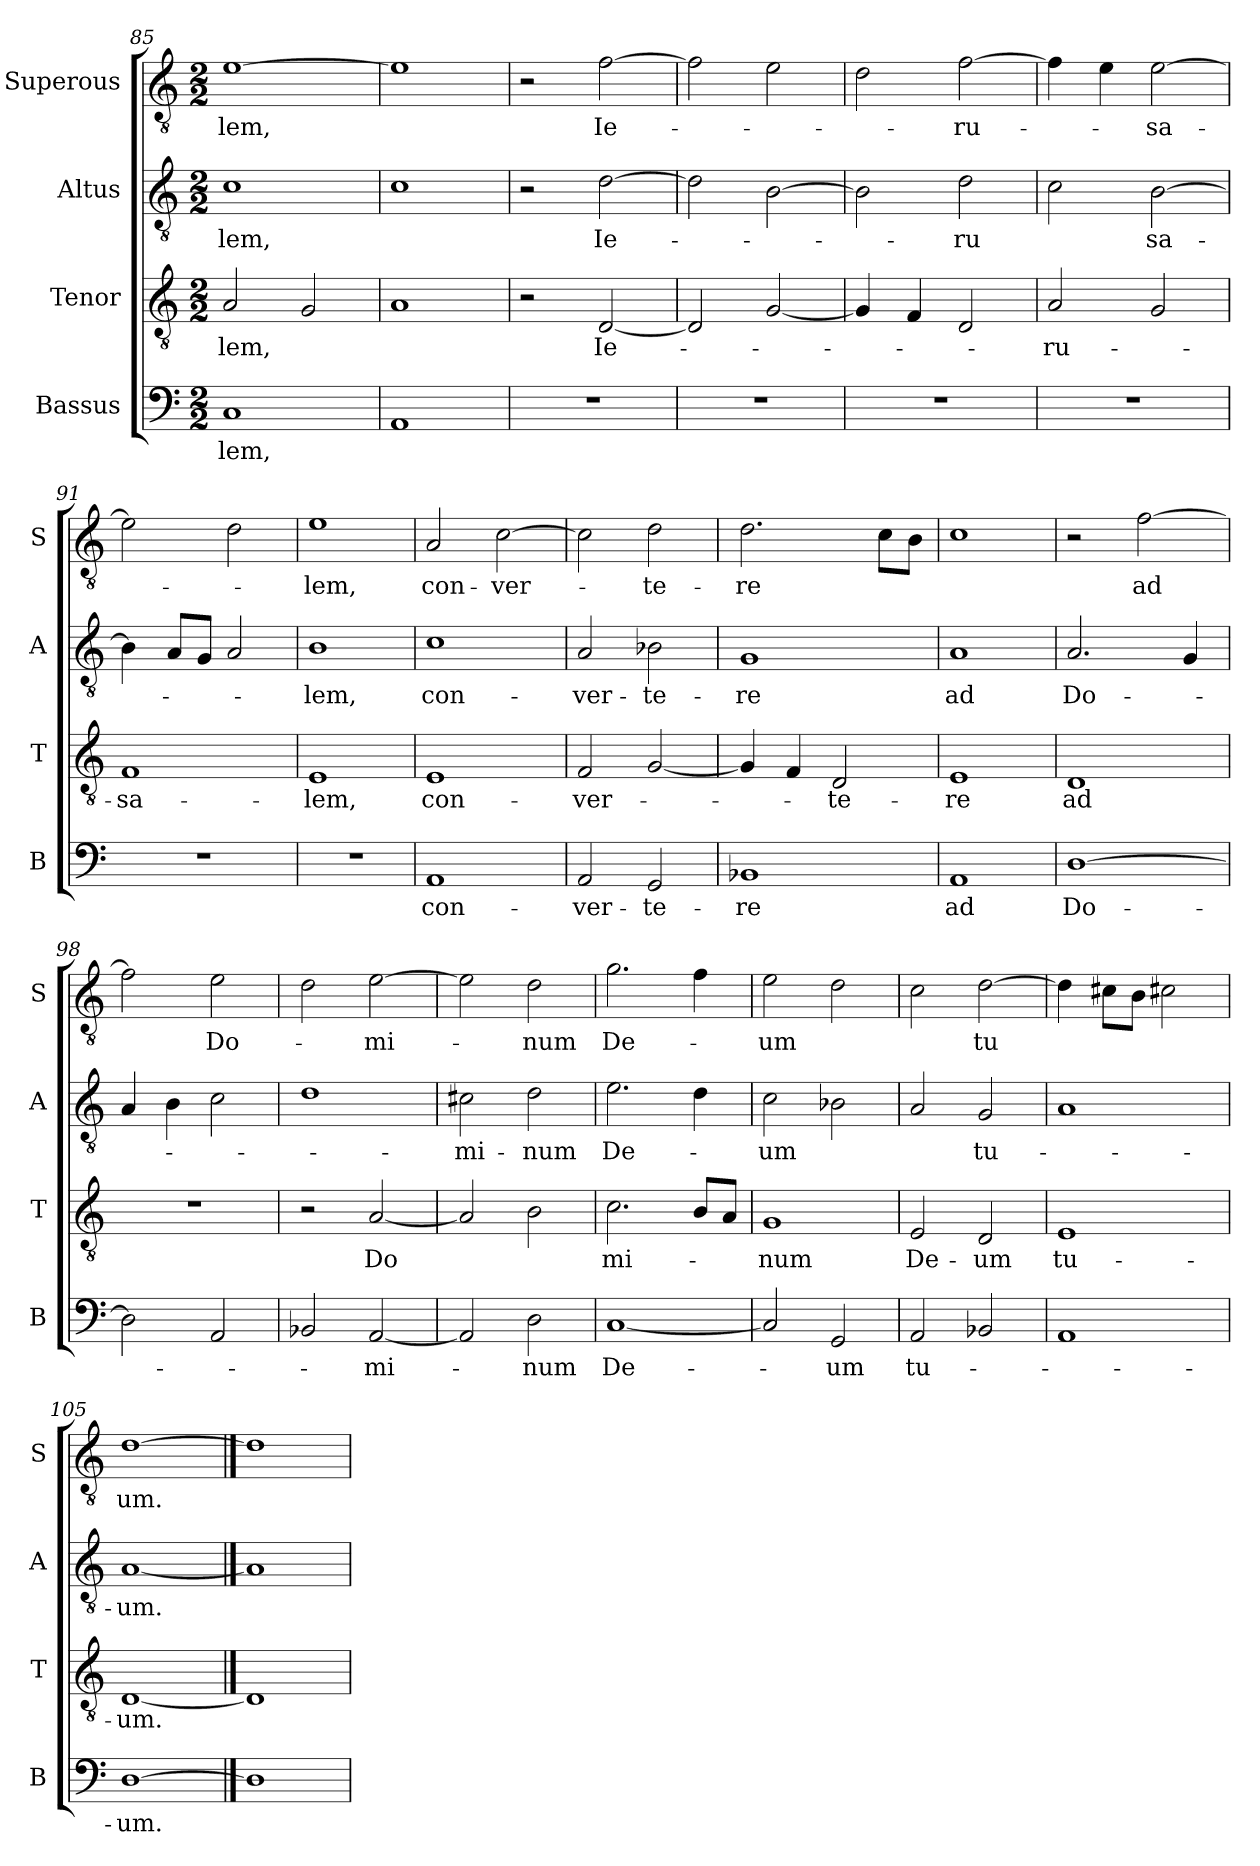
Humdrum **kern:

**kern	**text	**kern	**text	**kern	**text	**kern	**text
*part4	*part4	*part3	*part3	*part2	*part2	*part1	*part1
*staff4	*staff4	*staff3	*staff3	*staff2	*staff2	*staff1	*staff1
*I"Bassus	*	*I"Tenor	*	*I"Altus	*	*I"Superous	*
*I'B	*	*I'T	*	*I'A	*	*I'S	*
*clefF4	*	*clefGv2	*	*clefGv2	*	*clefGv2	*
*k[]	*	*k[]	*	*k[]	*	*k[]	*
*M2/2	*	*M2/2	*	*M2/2	*	*M2/2	*
=85	=85	=85	=85	=85	=85	=85	=85
1C	-lem,	2A	-lem,	1c	-lem,	[1e	lem,
.	.	2G	.	.	.	.	.
=86	=86	=86	=86	=86	=86	=86	=86
1AA	.	1A	.	1c	.	1e]	.
=87	=87	=87	=87	=87	=87	=87	=87
1r	.	2r	.	2r	.	2r	.
.	.	[2D	Ie-	[2d	Ie-	[2f	-Ie-
=88	=88	=88	=88	=88	=88	=88	=88
1r	.	2D]	.	2d]	.	2f]	.
.	.	[2G	.	[2B	.	2e	.
=89	=89	=89	=89	=89	=89	=89	=89
1r	.	4G]	.	2B]	.	2d	.
.	.	4F	.	.	.	.	.
.	.	2D	.	2d	-ru	[2f	-ru-
=90	=90	=90	=90	=90	=90	=90	=90
1r	.	2A	-ru-	2c	.	4f]	.
.	.	.	.	.	.	4e	.
.	.	2G	.	[2B	sa-	[2e	-sa-
=91	=91	=91	=91	=91	=91	=91	=91
1r	.	1F	-sa-	4B]	.	2e]	.
.	.	.	.	8AL	.	.	.
.	.	.	.	8GJ	.	.	.
.	.	.	.	2A	.	2d	.
=92	=92	=92	=92	=92	=92	=92	=92
1r	.	1E	-lem,	1B	-lem,	1e	-lem,
=93	=93	=93	=93	=93	=93	=93	=93
1AA	con-	1E	con-	1c	con-	2A	con-
.	.	.	.	.	.	[2c	-ver-
=94	=94	=94	=94	=94	=94	=94	=94
2AA	-ver-	2F	-ver-	2A	-ver-	2c]	.
2GG	-te-	[2G	.	2B-X	-te-	2d	-te-
=95	=95	=95	=95	=95	=95	=95	=95
1BB-X	-re	4G]	.	1G	-re	2.d	-re
.	.	4F	.	.	.	.	.
.	.	2D	-te-	.	.	.	.
.	.	.	.	.	.	8cL	.
.	.	.	.	.	.	8BJ	.
=96	=96	=96	=96	=96	=96	=96	=96
1AA	ad	1E	-re	1A	ad	1c	.
=97	=97	=97	=97	=97	=97	=97	=97
[1D	Do-	1D	ad	2.A	Do-	2r	.
.	.	.	.	.	.	[2f	ad
.	.	.	.	4G	.	.	.
=98	=98	=98	=98	=98	=98	=98	=98
2D]	.	1r	.	4A	.	2f]	.
.	.	.	.	4B	.	.	.
2AA	.	.	.	2c	.	2e	Do-
=99	=99	=99	=99	=99	=99	=99	=99
2BB-X	.	2r	.	1d	.	2d	.
[2AA	-mi-	[2A	Do	.	.	[2e	-mi-
=100	=100	=100	=100	=100	=100	=100	=100
2AA]	.	2A]	.	2c#i	-mi-	2e]	.
2D	-num	2B	.	2d	-num	2d	-num
=101	=101	=101	=101	=101	=101	=101	=101
[1C	De-	2.c	mi-	2.e	De-	2.g	De-
.	.	8BL	.	4d	.	4f	.
.	.	8AJ	.	.	.	.	.
=102	=102	=102	=102	=102	=102	=102	=102
2C]	.	1G	-num	2c	-um	2e	-um
2GG	-um	.	.	2B-X	.	2d	.
=103	=103	=103	=103	=103	=103	=103	=103
2AA	tu-	2E	De-	2A	.	2c	.
2BB-X	.	2D	-um	2G	tu-	[2d	tu
=104	=104	=104	=104	=104	=104	=104	=104
1AA	.	1E	tu-	1A	.	4d]	.
.	.	.	.	.	.	8c#XL	.
.	.	.	.	.	.	8BJ	.
.	.	.	.	.	.	2c#X	.
=105	=105	=105	=105	=105	=105	=105	=105
[1D	-um.	[1D	-um.	[1A	-um.	[1d	um.
==106	==106	==106	==106	==106	==106	==106	==106
1D]	.	1D]	.	1A]	.	1d]	.
=	=	=	=	=	=	=	=
*-	*-	*-	*-	*-	*-	*-	*-
